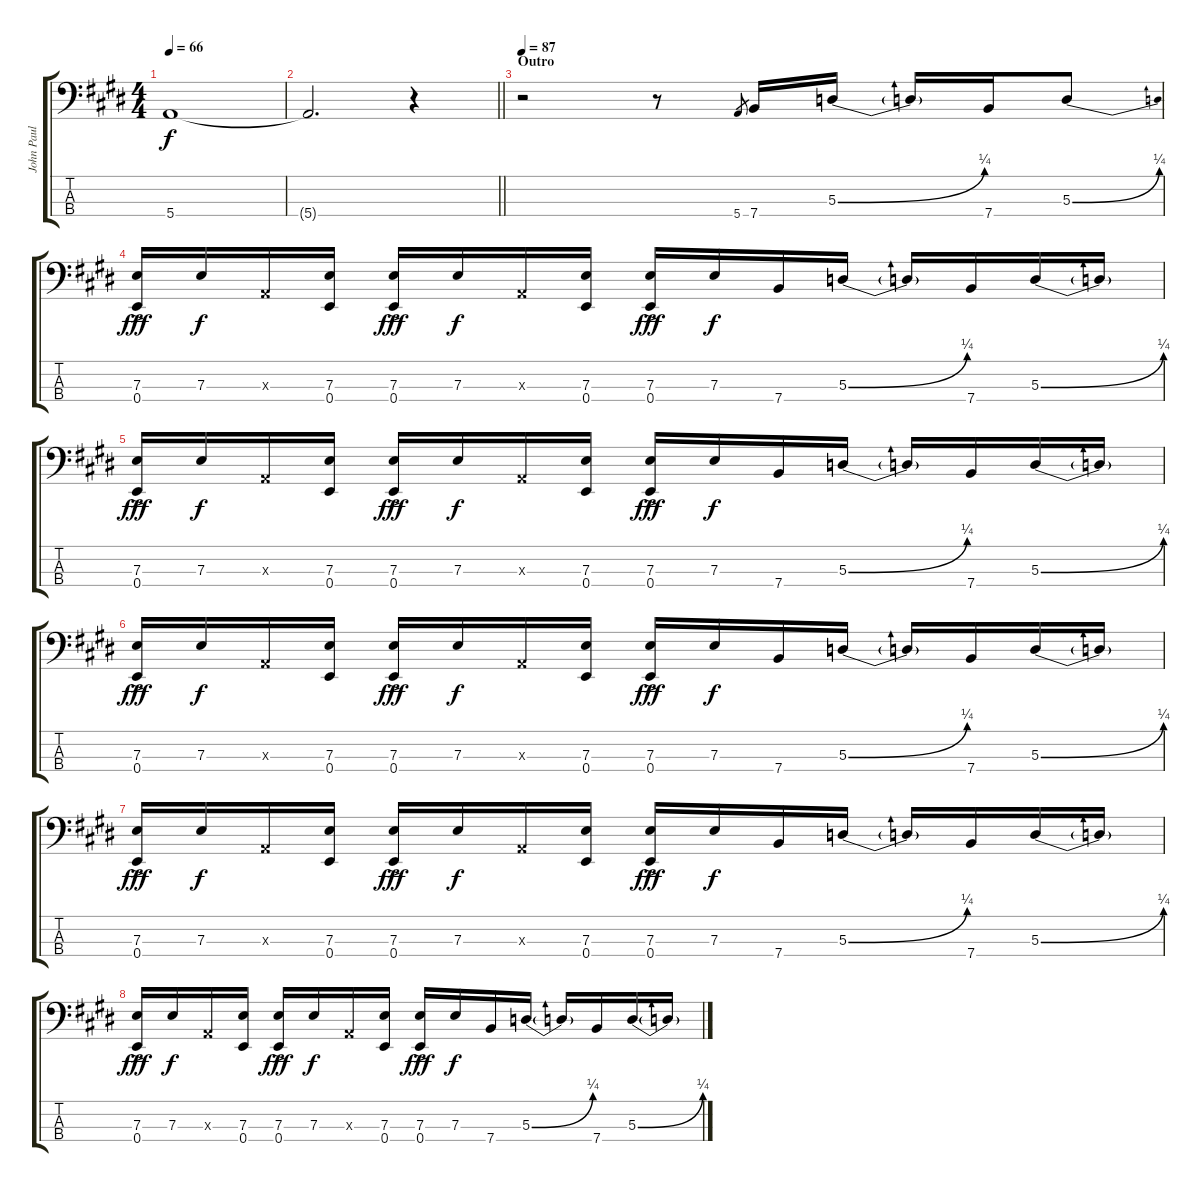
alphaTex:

\track ("John Paul Electric Bass (w/pick)" "John Paul ") {instrument electricbasspick}
\staff {score tabs}
\tuning (G2 D2 A1 E1) {hide}
\ts (4 4)
\tempo 66
\clef f4
\ks e
5.4{t}.1{dy f} |
\barLineRight lightlight
5.4{t}.2{d} r.4 |
\section ("" "Outro")
\tempo 88
\tempo 87
r.2 r.8 5.4.8{gr} 7.4.16 5.3{be (bend 0 0 60 1)}.16 5.3{t}.16 7.4.16 5.3{be (bend 0 0 60 1)}.8 |
(7.3{ac} 0.4{ac}).16{dy fff} 7.3.16{dy f} 0.3{x}.16 (7.3 0.4).16 (7.3{ac} 0.4{ac}).16{dy fff} 7.3.16{dy f} 0.3{x}.16 (7.3 0.4).16 (7.3{ac} 0.4{ac}).16{dy fff} 7.3.16{dy f} 7.4.16 5.3{be (bend 0 0 60 1)}.16 5.3{t}.16 7.4.16 5.3{be (bend 0 0 60 1)}.16 5.3{t}.16 |
(7.3{ac} 0.4{ac}).16{dy fff} 7.3.16{dy f} 0.3{x}.16 (7.3 0.4).16 (7.3{ac} 0.4{ac}).16{dy fff} 7.3.16{dy f} 0.3{x}.16 (7.3 0.4).16 (7.3{ac} 0.4{ac}).16{dy fff} 7.3.16{dy f} 7.4.16 5.3{be (bend 0 0 60 1)}.16 5.3{t}.16 7.4.16 5.3{be (bend 0 0 60 1)}.16 5.3{t}.16 |
(7.3{ac} 0.4{ac}).16{dy fff} 7.3.16{dy f} 0.3{x}.16 (7.3 0.4).16 (7.3{ac} 0.4{ac}).16{dy fff} 7.3.16{dy f} 0.3{x}.16 (7.3 0.4).16 (7.3{ac} 0.4{ac}).16{dy fff} 7.3.16{dy f} 7.4.16 5.3{be (bend 0 0 60 1)}.16 5.3{t}.16 7.4.16 5.3{be (bend 0 0 60 1)}.16 5.3{t}.16 |
(7.3{ac} 0.4{ac}).16{dy fff} 7.3.16{dy f} 0.3{x}.16 (7.3 0.4).16 (7.3{ac} 0.4{ac}).16{dy fff} 7.3.16{dy f} 0.3{x}.16 (7.3 0.4).16 (7.3{ac} 0.4{ac}).16{dy fff} 7.3.16{dy f} 7.4.16 5.3{be (bend 0 0 60 1)}.16 5.3{t}.16 7.4.16 5.3{be (bend 0 0 60 1)}.16 5.3{t}.16 |
(7.3{ac} 0.4{ac}).16{dy fff} 7.3.16{dy f} 0.3{x}.16 (7.3 0.4).16 (7.3{ac} 0.4{ac}).16{dy fff} 7.3.16{dy f} 0.3{x}.16 (7.3 0.4).16 (7.3{ac} 0.4{ac}).16{dy fff} 7.3.16{dy f} 7.4.16 5.3{be (bend 0 0 60 1)}.16 5.3{t}.16 7.4.16 5.3{be (bend 0 0 60 1)}.16 5.3{t}.16
